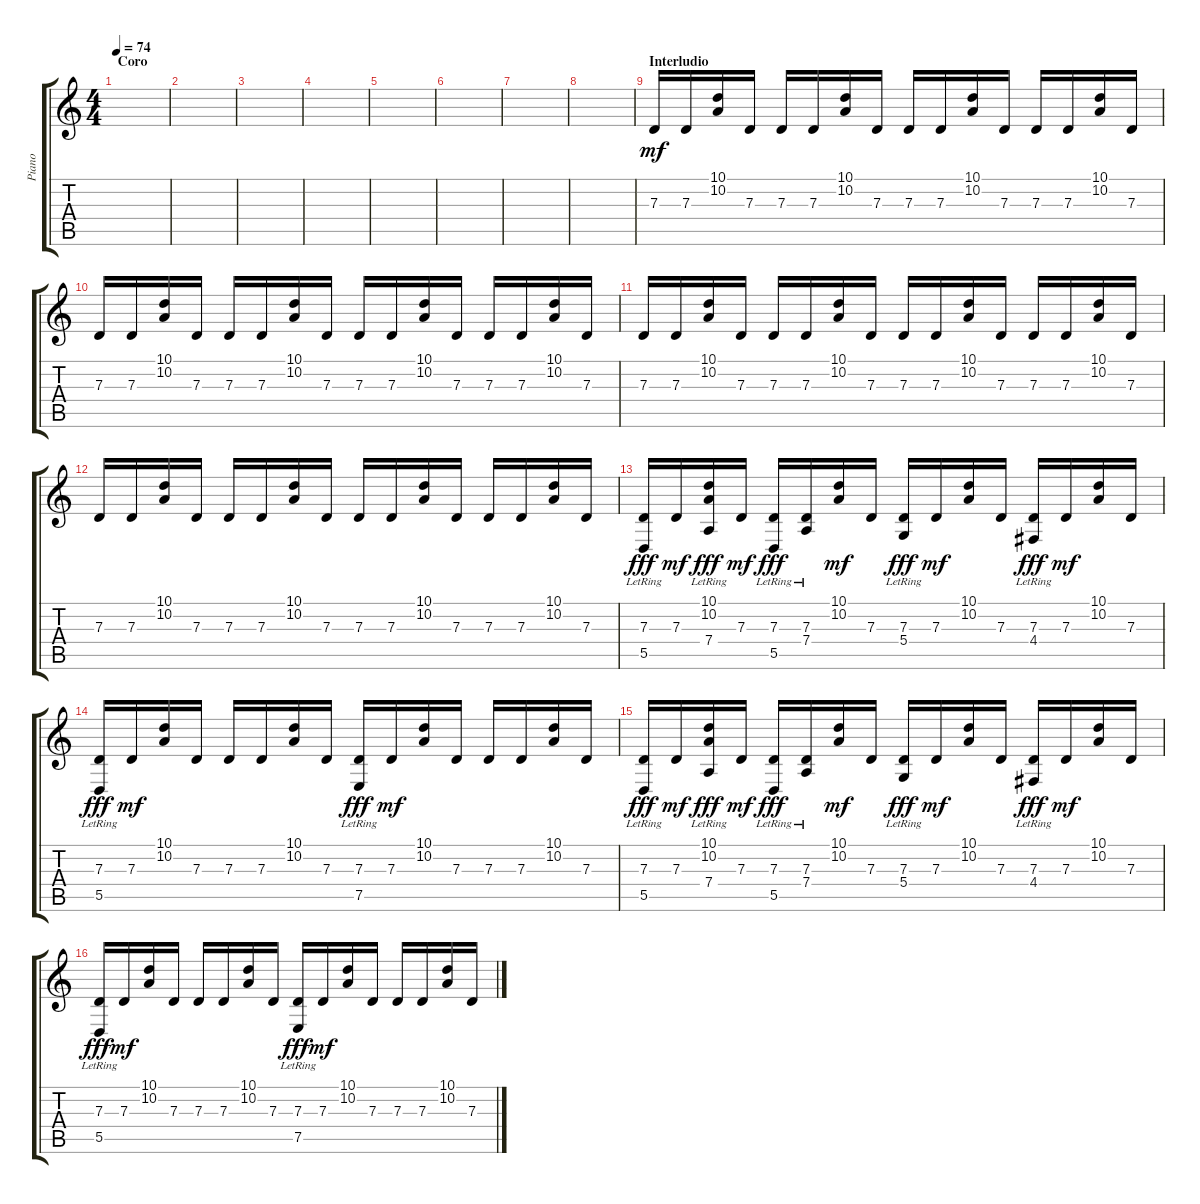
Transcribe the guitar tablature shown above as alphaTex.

\track ("Piano" "Piano") {instrument electricgrandpiano}
\staff {score tabs}
\tuning (E4 B3 G3 D3 A2 E2) {hide}
\ts (4 4)
\section ("" "Coro")
\tempo 74
\clef g2
\ks c
|
|
|
|
|
|
|
|
\section ("" "Interludio")
7.3.16{dy mf} 7.3.16 (10.1 10.2).16 7.3.16 7.3.16 7.3.16 (10.1 10.2).16 7.3.16 7.3.16 7.3.16 (10.1 10.2).16 7.3.16 7.3.16 7.3.16 (10.1 10.2).16 7.3.16 |
7.3.16 7.3.16 (10.1 10.2).16 7.3.16 7.3.16 7.3.16 (10.1 10.2).16 7.3.16 7.3.16 7.3.16 (10.1 10.2).16 7.3.16 7.3.16 7.3.16 (10.1 10.2).16 7.3.16 |
7.3.16 7.3.16 (10.1 10.2).16 7.3.16 7.3.16 7.3.16 (10.1 10.2).16 7.3.16 7.3.16 7.3.16 (10.1 10.2).16 7.3.16 7.3.16 7.3.16 (10.1 10.2).16 7.3.16 |
7.3.16 7.3.16 (10.1 10.2).16 7.3.16 7.3.16 7.3.16 (10.1 10.2).16 7.3.16 7.3.16 7.3.16 (10.1 10.2).16 7.3.16 7.3.16 7.3.16 (10.1 10.2).16 7.3.16 |
(7.3 5.5{lr}).16{dy fff} 7.3.16{dy mf} (10.1 10.2 7.4{lr}).16{dy fff} 7.3.16{dy mf} (7.3 5.5{lr}).16{dy fff} (7.3 7.4{lr}).16 (10.1 10.2).16{dy mf} 7.3.16 (7.3 5.4{lr}).16{dy fff} 7.3.16{dy mf} (10.1 10.2).16 7.3.16 (7.3 4.4{lr}).16{dy fff} 7.3.16{dy mf} (10.1 10.2).16 7.3.16 |
(7.3 5.5{lr}).16{dy fff} 7.3.16{dy mf} (10.1 10.2).16 7.3.16 7.3.16 7.3.16 (10.1 10.2).16 7.3.16 (7.3 7.5{lr}).16{dy fff} 7.3.16{dy mf} (10.1 10.2).16 7.3.16 7.3.16 7.3.16 (10.1 10.2).16 7.3.16 |
(7.3 5.5{lr}).16{dy fff} 7.3.16{dy mf} (10.1 10.2 7.4{lr}).16{dy fff} 7.3.16{dy mf} (7.3 5.5{lr}).16{dy fff} (7.3 7.4{lr}).16 (10.1 10.2).16{dy mf} 7.3.16 (7.3 5.4{lr}).16{dy fff} 7.3.16{dy mf} (10.1 10.2).16 7.3.16 (7.3 4.4{lr}).16{dy fff} 7.3.16{dy mf} (10.1 10.2).16 7.3.16 |
(7.3 5.5{lr}).16{dy fff} 7.3.16{dy mf} (10.1 10.2).16 7.3.16 7.3.16 7.3.16 (10.1 10.2).16 7.3.16 (7.3 7.5{lr}).16{dy fff} 7.3.16{dy mf} (10.1 10.2).16 7.3.16 7.3.16 7.3.16 (10.1 10.2).16 7.3.16
